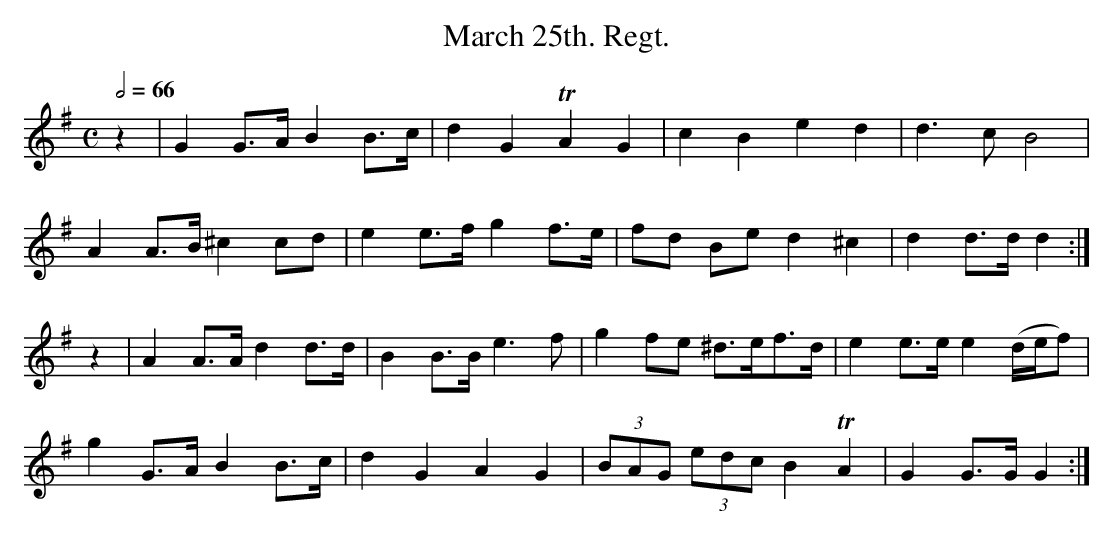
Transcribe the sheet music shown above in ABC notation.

X:1
T:March 25th. Regt.
M:C
L:1/8
Q:1/2=66
K:G
z2|G2 G>A  B2 B>c|d2 G2 TA2 G2 |  c2    B2  e2  d2 |d3  c  B4        |
   A2 A>B ^c2 cd |e2 e>f g2 f>e|  fd    Be  d2 ^c2 |d2 d>d d2       :|
z2|A2 A>A  d2 d>d|B2 B>B e3  f |  g2    fe ^d>ef>d|e2 e>e e2 (d/e/f)|
   g2 G>A  B2 B>c|d2 G2  A2 G2 |(3BAG (3edc B2 TA2 |G2 G>G G2       :|
